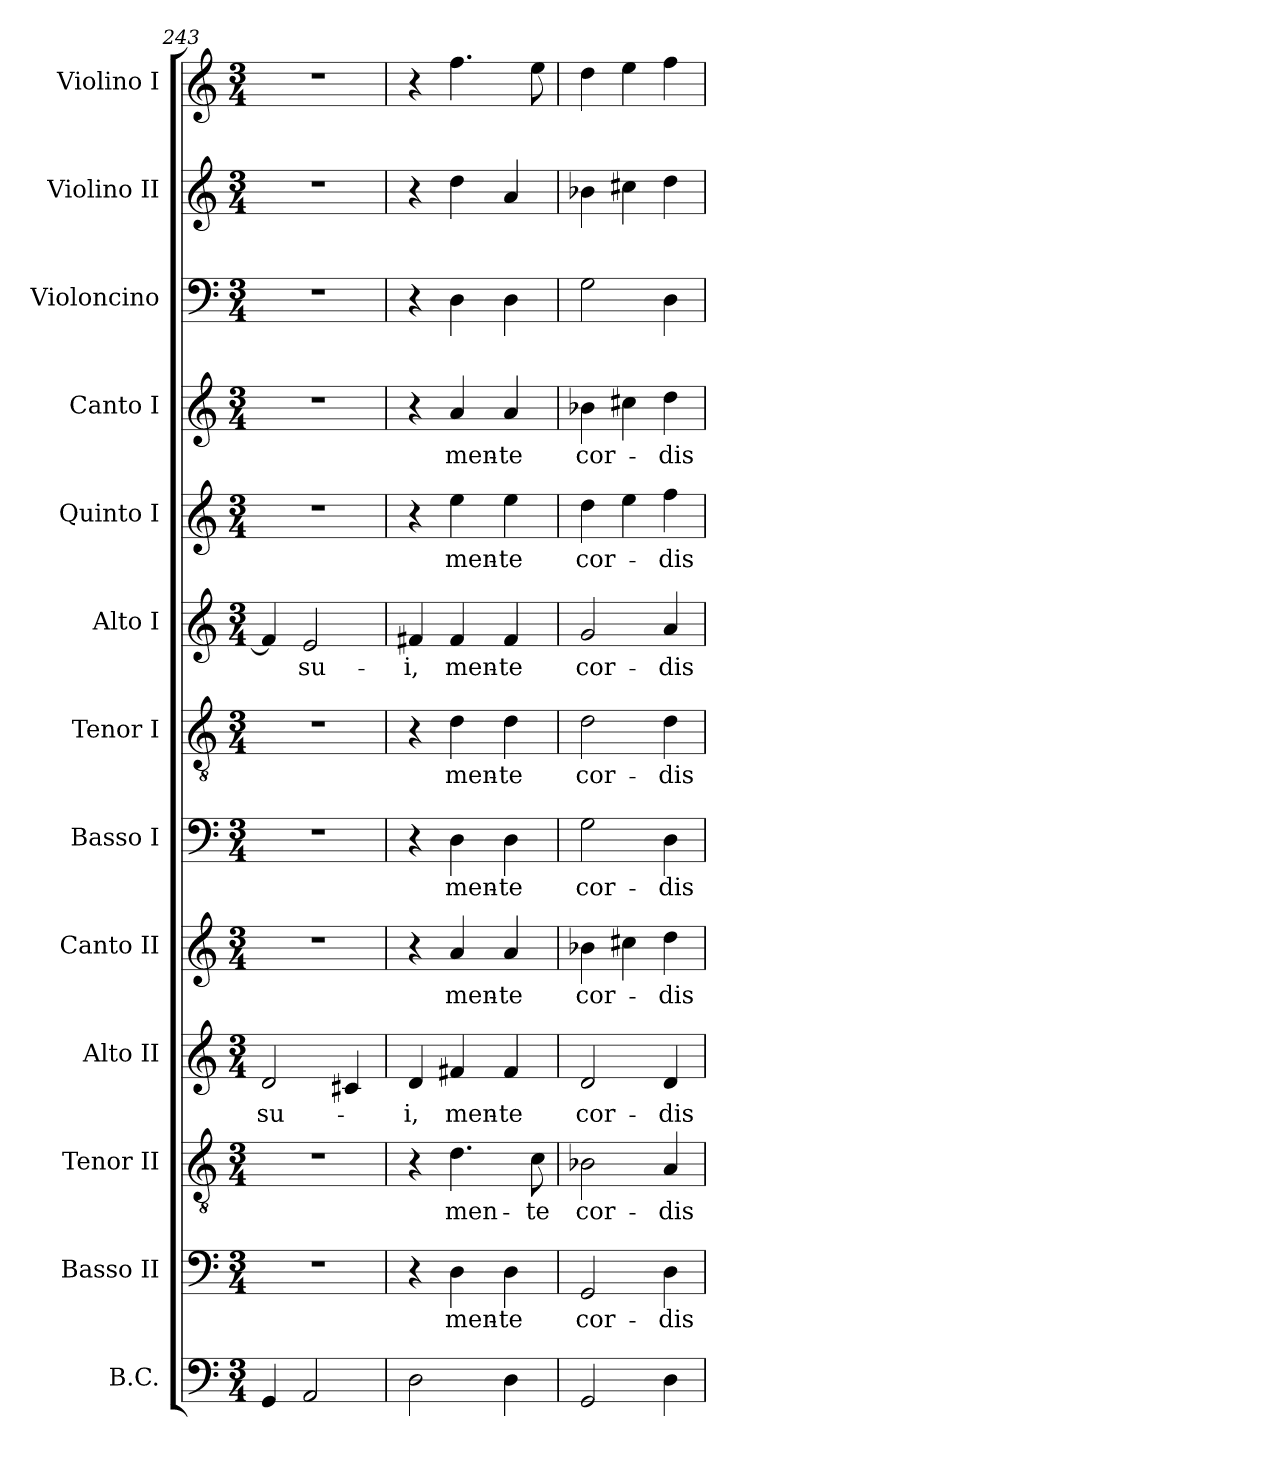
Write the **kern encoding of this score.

**kern	**kern	**text	**kern	**text	**kern	**text	**kern	**text	**kern	**text	**kern	**text	**kern	**text	**kern	**text	**kern	**text	**kern	**kern	**kern
*part13	*part12	*part12	*part11	*part11	*part10	*part10	*part9	*part9	*part8	*part8	*part7	*part7	*part6	*part6	*part5	*part5	*part4	*part4	*part3	*part2	*part1
*staff13	*staff12	*staff12	*staff11	*staff11	*staff10	*staff10	*staff9	*staff9	*staff8	*staff8	*staff7	*staff7	*staff6	*staff6	*staff5	*staff5	*staff4	*staff4	*staff3	*staff2	*staff1
*I"B.C.	*I"Basso II	*	*I"Tenor II	*	*I"Alto II	*	*I"Canto II	*	*I"Basso I	*	*I"Tenor I	*	*I"Alto I	*	*I"Quinto I	*	*I"Canto I	*	*I"Violoncino	*I"Violino II	*I"Violino I
*I'BC	*I'B 2	*	*I'T 2	*	*I'A 2	*	*I'C 2	*	*I'B 1	*	*I'T 1	*	*I'A 1	*	*I'Q 1	*	*I'C 1	*	*	*I'Vln. II	*I'Vln. I
*clefF4	*clefF4	*	*clefGv2	*	*clefG2	*	*clefG2	*	*clefF4	*	*clefGv2	*	*clefG2	*	*clefG2	*	*clefG2	*	*clefF4	*clefG2	*clefG2
*k[]	*k[]	*	*k[]	*	*k[]	*	*k[]	*	*k[]	*	*k[]	*	*k[]	*	*k[]	*	*k[]	*	*k[]	*k[]	*k[]
*C:	*C:	*	*C:	*	*C:	*	*C:	*	*C:	*	*C:	*	*C:	*	*C:	*	*C:	*	*C:	*C:	*C:
*M3/4	*M3/4	*	*M3/4	*	*M3/4	*	*M3/4	*	*M3/4	*	*M3/4	*	*M3/4	*	*M3/4	*	*M3/4	*	*M3/4	*M3/4	*M3/4
=243	=243	=243	=243	=243	=243	=243	=243	=243	=243	=243	=243	=243	=243	=243	=243	=243	=243	=243	=243	=243	=243
!	!	!	!	!	!	!LO:LY:b	!	!	!	!	!	!	!	!	!	!	!	!	!	!	!
4GG/	2.r	.	2.r	.	2d/	su-	2.r	.	2.r	.	2.r	.	4f/]	.	2.r	.	2.r	.	2.r	2.r	2.r
!	!	!	!	!	!	!	!	!	!	!	!	!	!	!LO:LY:b	!	!	!	!	!	!	!
2AA/	.	.	.	.	.	.	.	.	.	.	.	.	2e/	su-	.	.	.	.	.	.	.
.	.	.	.	.	4c#X/	.	.	.	.	.	.	.	.	.	.	.	.	.	.	.	.
=244	=244	=244	=244	=244	=244	=244	=244	=244	=244	=244	=244	=244	=244	=244	=244	=244	=244	=244	=244	=244	=244
!	!	!	!	!	!	!LO:LY:b	!	!	!	!	!	!	!	!	!	!	!	!	!	!	!
!	!	!	!	!	!	!	!	!	!	!	!	!	!	!LO:LY:b	!	!	!	!	!	!	!
2D\	4r	.	4r	.	4d/	-i,	4r	.	4r	.	4r	.	4f#X/	-i,	4r	.	4r	.	4r	4r	4r
!	!	!LO:LY:b	!	!	!	!	!	!	!	!	!	!	!	!	!	!	!	!	!	!	!
!	!	!	!	!LO:LY:b	!	!	!	!	!	!	!	!	!	!	!	!	!	!	!	!	!
!	!	!	!	!	!	!LO:LY:b	!	!	!	!	!	!	!	!	!	!	!	!	!	!	!
!	!	!	!	!	!	!	!	!LO:LY:b	!	!	!	!	!	!	!	!	!	!	!	!	!
!	!	!	!	!	!	!	!	!	!	!LO:LY:b	!	!	!	!	!	!	!	!	!	!	!
!	!	!	!	!	!	!	!	!	!	!	!	!LO:LY:b	!	!	!	!	!	!	!	!	!
!	!	!	!	!	!	!	!	!	!	!	!	!	!	!LO:LY:b	!	!	!	!	!	!	!
!	!	!	!	!	!	!	!	!	!	!	!	!	!	!	!	!LO:LY:b	!	!	!	!	!
!	!	!	!	!	!	!	!	!	!	!	!	!	!	!	!	!	!	!LO:LY:b	!	!	!
.	4D\	men-	4.d\	men-	4f#X/	men-	4a/	men-	4D\	men-	4d\	men-	4f#/	men-	4ee\	men-	4a/	men-	4D\	4dd\	4.ff\
!	!	!LO:LY:b	!	!	!	!	!	!	!	!	!	!	!	!	!	!	!	!	!	!	!
!	!	!	!	!	!	!LO:LY:b	!	!	!	!	!	!	!	!	!	!	!	!	!	!	!
!	!	!	!	!	!	!	!	!LO:LY:b	!	!	!	!	!	!	!	!	!	!	!	!	!
!	!	!	!	!	!	!	!	!	!	!LO:LY:b	!	!	!	!	!	!	!	!	!	!	!
!	!	!	!	!	!	!	!	!	!	!	!	!LO:LY:b	!	!	!	!	!	!	!	!	!
!	!	!	!	!	!	!	!	!	!	!	!	!	!	!LO:LY:b	!	!	!	!	!	!	!
!	!	!	!	!	!	!	!	!	!	!	!	!	!	!	!	!LO:LY:b	!	!	!	!	!
!	!	!	!	!	!	!	!	!	!	!	!	!	!	!	!	!	!	!LO:LY:b	!	!	!
4D\	4D\	-te	.	.	4f#/	-te	4a/	-te	4D\	-te	4d\	-te	4f#/	-te	4ee\	-te	4a/	-te	4D\	4a/	.
!	!	!	!	!LO:LY:b	!	!	!	!	!	!	!	!	!	!	!	!	!	!	!	!	!
.	.	.	8c\	-te	.	.	.	.	.	.	.	.	.	.	.	.	.	.	.	.	8ee\
=245	=245	=245	=245	=245	=245	=245	=245	=245	=245	=245	=245	=245	=245	=245	=245	=245	=245	=245	=245	=245	=245
!	!	!LO:LY:b	!	!	!	!	!	!	!	!	!	!	!	!	!	!	!	!	!	!	!
!	!	!	!	!LO:LY:b	!	!	!	!	!	!	!	!	!	!	!	!	!	!	!	!	!
!	!	!	!	!	!	!LO:LY:b	!	!	!	!	!	!	!	!	!	!	!	!	!	!	!
!	!	!	!	!	!	!	!	!LO:LY:b	!	!	!	!	!	!	!	!	!	!	!	!	!
!	!	!	!	!	!	!	!	!	!	!LO:LY:b	!	!	!	!	!	!	!	!	!	!	!
!	!	!	!	!	!	!	!	!	!	!	!	!LO:LY:b	!	!	!	!	!	!	!	!	!
!	!	!	!	!	!	!	!	!	!	!	!	!	!	!LO:LY:b	!	!	!	!	!	!	!
!	!	!	!	!	!	!	!	!	!	!	!	!	!	!	!	!LO:LY:b	!	!	!	!	!
!	!	!	!	!	!	!	!	!	!	!	!	!	!	!	!	!	!	!LO:LY:b	!	!	!
2GG/	2GG/	cor-	2B-X\	cor-	2d/	cor-	4b-X\	cor-	2G\	cor-	2d\	cor-	2g/	cor-	4dd\	cor-	4b-X\	cor-	2G\	4b-X\	4dd\
.	.	.	.	.	.	.	4cc#X\	.	.	.	.	.	.	.	4ee\	.	4cc#X\	.	.	4cc#X\	4ee\
!	!	!LO:LY:b	!	!	!	!	!	!	!	!	!	!	!	!	!	!	!	!	!	!	!
!	!	!	!	!LO:LY:b	!	!	!	!	!	!	!	!	!	!	!	!	!	!	!	!	!
!	!	!	!	!	!	!LO:LY:b	!	!	!	!	!	!	!	!	!	!	!	!	!	!	!
!	!	!	!	!	!	!	!	!LO:LY:b	!	!	!	!	!	!	!	!	!	!	!	!	!
!	!	!	!	!	!	!	!	!	!	!LO:LY:b	!	!	!	!	!	!	!	!	!	!	!
!	!	!	!	!	!	!	!	!	!	!	!	!LO:LY:b	!	!	!	!	!	!	!	!	!
!	!	!	!	!	!	!	!	!	!	!	!	!	!	!LO:LY:b	!	!	!	!	!	!	!
!	!	!	!	!	!	!	!	!	!	!	!	!	!	!	!	!LO:LY:b	!	!	!	!	!
!	!	!	!	!	!	!	!	!	!	!	!	!	!	!	!	!	!	!LO:LY:b	!	!	!
4D\	4D\	-dis	4A/	-dis	4d/	-dis	4dd\	-dis	4D\	-dis	4d\	-dis	4a/	-dis	4ff\	-dis	4dd\	-dis	4D\	4dd\	4ff\
=	=	=	=	=	=	=	=	=	=	=	=	=	=	=	=	=	=	=	=	=	=
*-	*-	*-	*-	*-	*-	*-	*-	*-	*-	*-	*-	*-	*-	*-	*-	*-	*-	*-	*-	*-	*-
